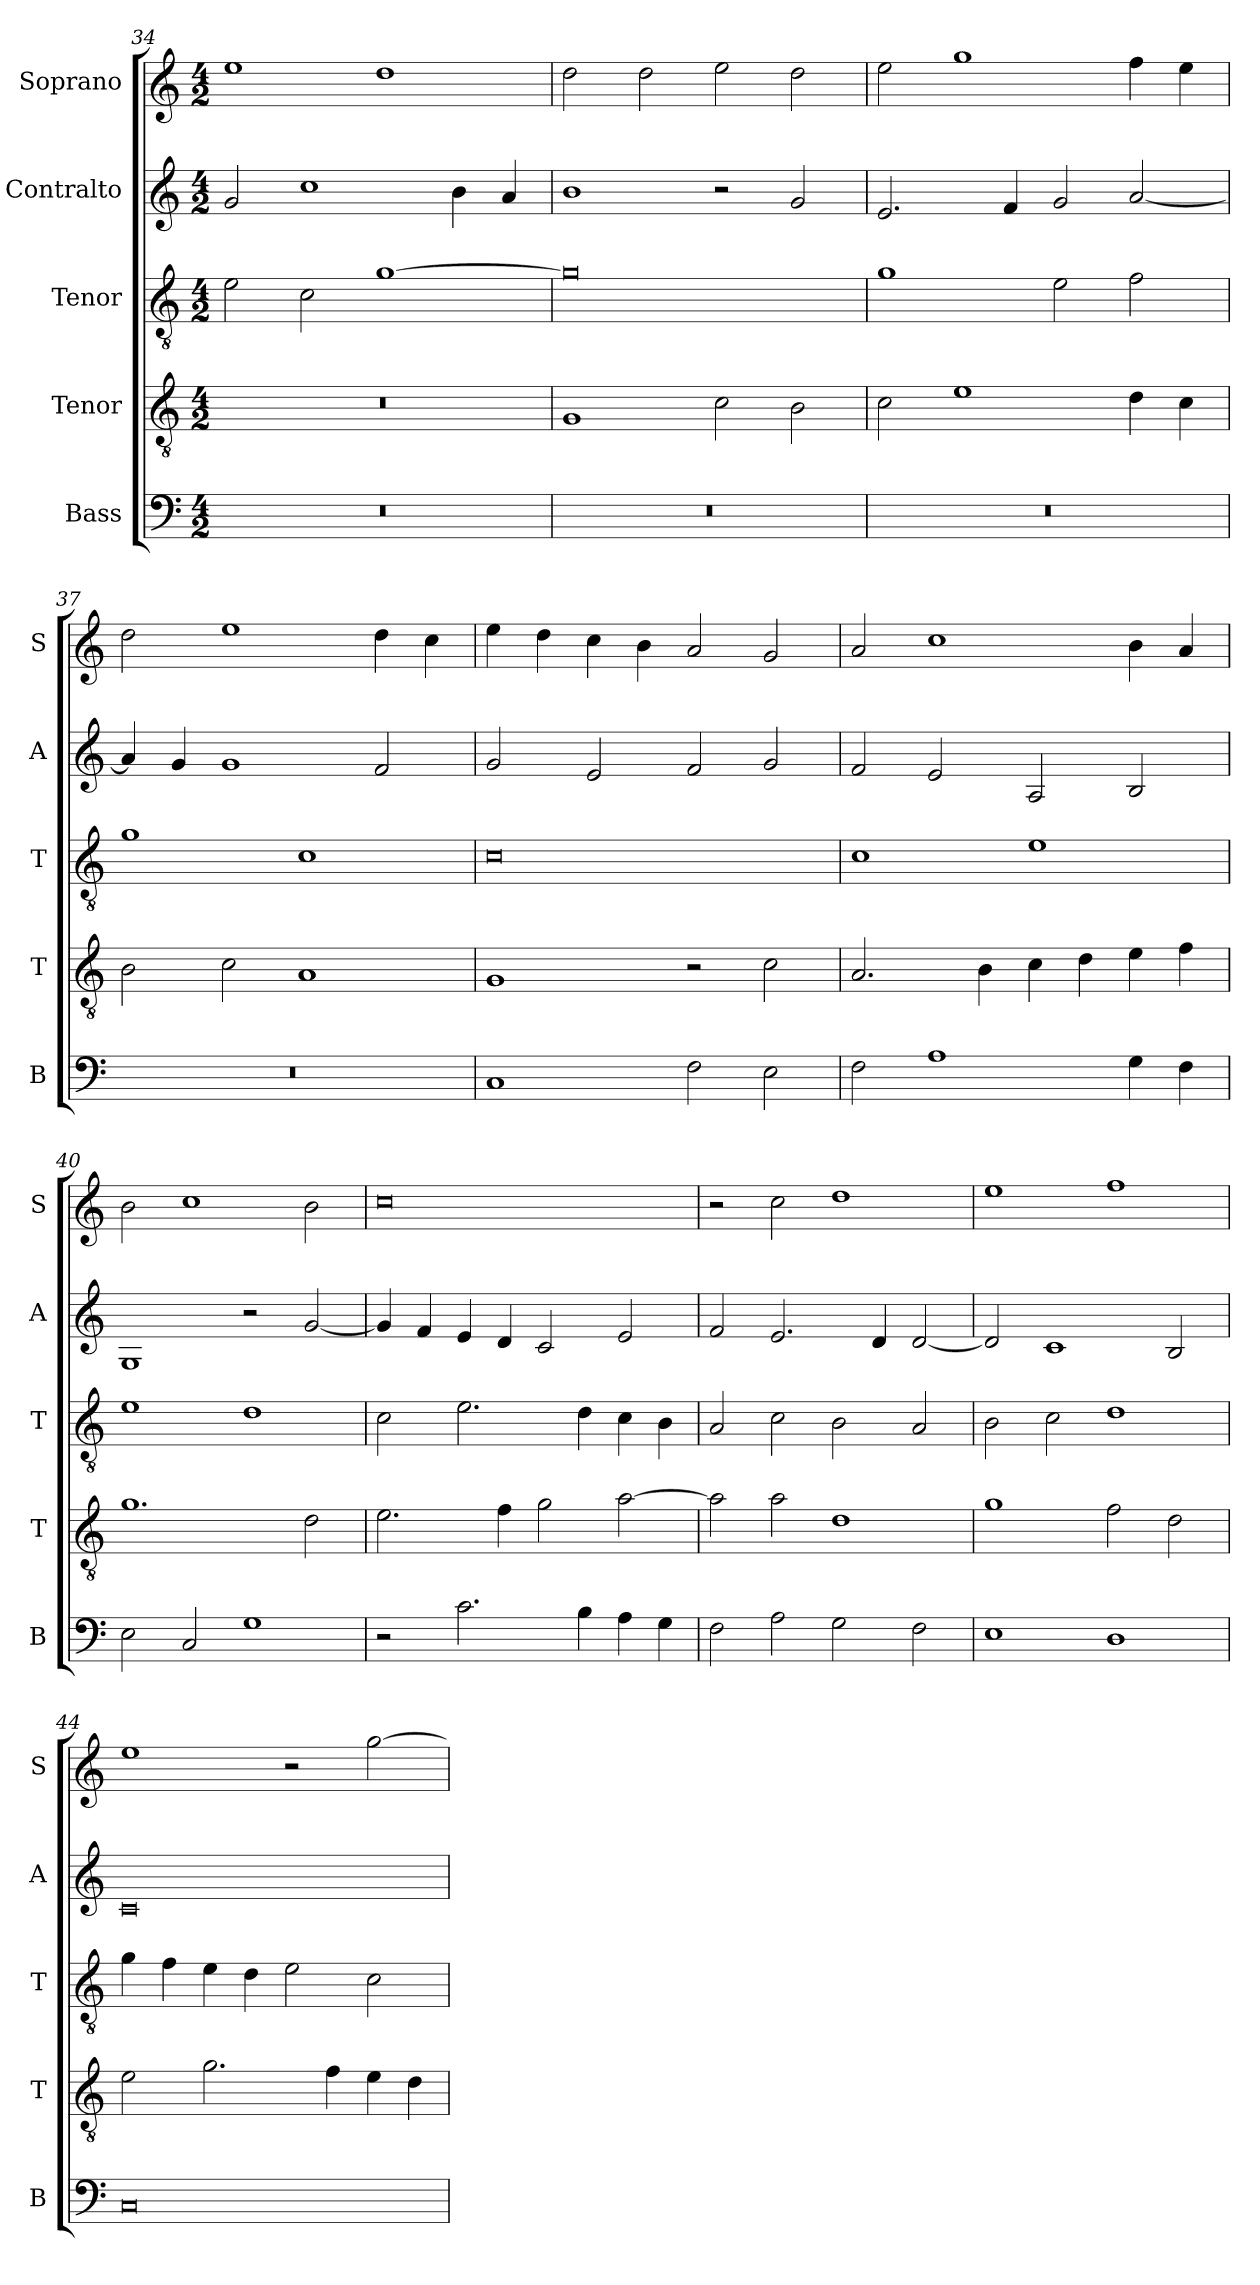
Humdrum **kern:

**kern	**kern	**kern	**kern	**kern
*part5	*part4	*part3	*part2	*part1
*staff5	*staff4	*staff3	*staff2	*staff1
*I"Bass	*I"Tenor	*I"Tenor	*I"Contralto	*I"Soprano
*I'B	*I'T	*I'T	*I'A	*I'S
*clefF4	*clefGv2	*clefGv2	*clefG2	*clefG2
*k[]	*k[]	*k[]	*k[]	*k[]
*G:mix	*G:mix	*G:mix	*G:mix	*G:mix
*M4/2	*M4/2	*M4/2	*M4/2	*M4/2
=34	=34	=34	=34	=34
0r	0r	2e	2g	1ee
.	.	2c	1cc	.
.	.	[1g	.	1dd
.	.	.	4b	.
.	.	.	4a	.
=35	=35	=35	=35	=35
0r	1G	0g]	1b	2dd
.	.	.	.	2dd
.	2c	.	2r	2ee
.	2B	.	2g	2dd
=36	=36	=36	=36	=36
0r	2c	1g	2.e	2ee
.	1e	.	.	1gg
.	.	.	4f	.
.	.	2e	2g	.
.	4d	2f	[2a	4ff
.	4c	.	.	4ee
=37	=37	=37	=37	=37
0r	2B	1g	4a]	2dd
.	.	.	4g	.
.	2c	.	1g	1ee
.	1A	1c	.	.
.	.	.	2f	4dd
.	.	.	.	4cc
=38	=38	=38	=38	=38
1C	1G	0c	2g	4ee
.	.	.	.	4dd
.	.	.	2e	4cc
.	.	.	.	4b
2F	2r	.	2f	2a
2E	2c	.	2g	2g
=39	=39	=39	=39	=39
2F	2.A	1c	2f	2a
1A	.	.	2e	1cc
.	4B	.	.	.
.	4c	1e	2A	.
.	4d	.	.	.
4G	4e	.	2B	4b
4F	4f	.	.	4a
=40	=40	=40	=40	=40
2E	1.g	1e	1G	2b
2C	.	.	.	1cc
1G	.	1d	2r	.
.	2d	.	[2g	2b
=41	=41	=41	=41	=41
2r	2.e	2c	4g]	0cc
.	.	.	4f	.
2.c	.	2.e	4e	.
.	4f	.	4d	.
.	2g	.	2c	.
4B	.	4d	.	.
4A	[2a	4c	2e	.
4G	.	4B	.	.
=42	=42	=42	=42	=42
2F	2a]	2A	2f	2r
2A	2a	2c	2.e	2cc
2G	1d	2B	.	1dd
.	.	.	4d	.
2F	.	2A	[2d	.
=43	=43	=43	=43	=43
1E	1g	2B	2d]	1ee
.	.	2c	1c	.
1D	2f	1d	.	1ff
.	2d	.	2B	.
=44	=44	=44	=44	=44
0C	2e	4g	0c	1ee
.	.	4f	.	.
.	2.g	4e	.	.
.	.	4d	.	.
.	.	2e	.	2r
.	4f	.	.	.
.	4e	2c	.	[2gg
.	4d	.	.	.
=	=	=	=	=
*-	*-	*-	*-	*-
